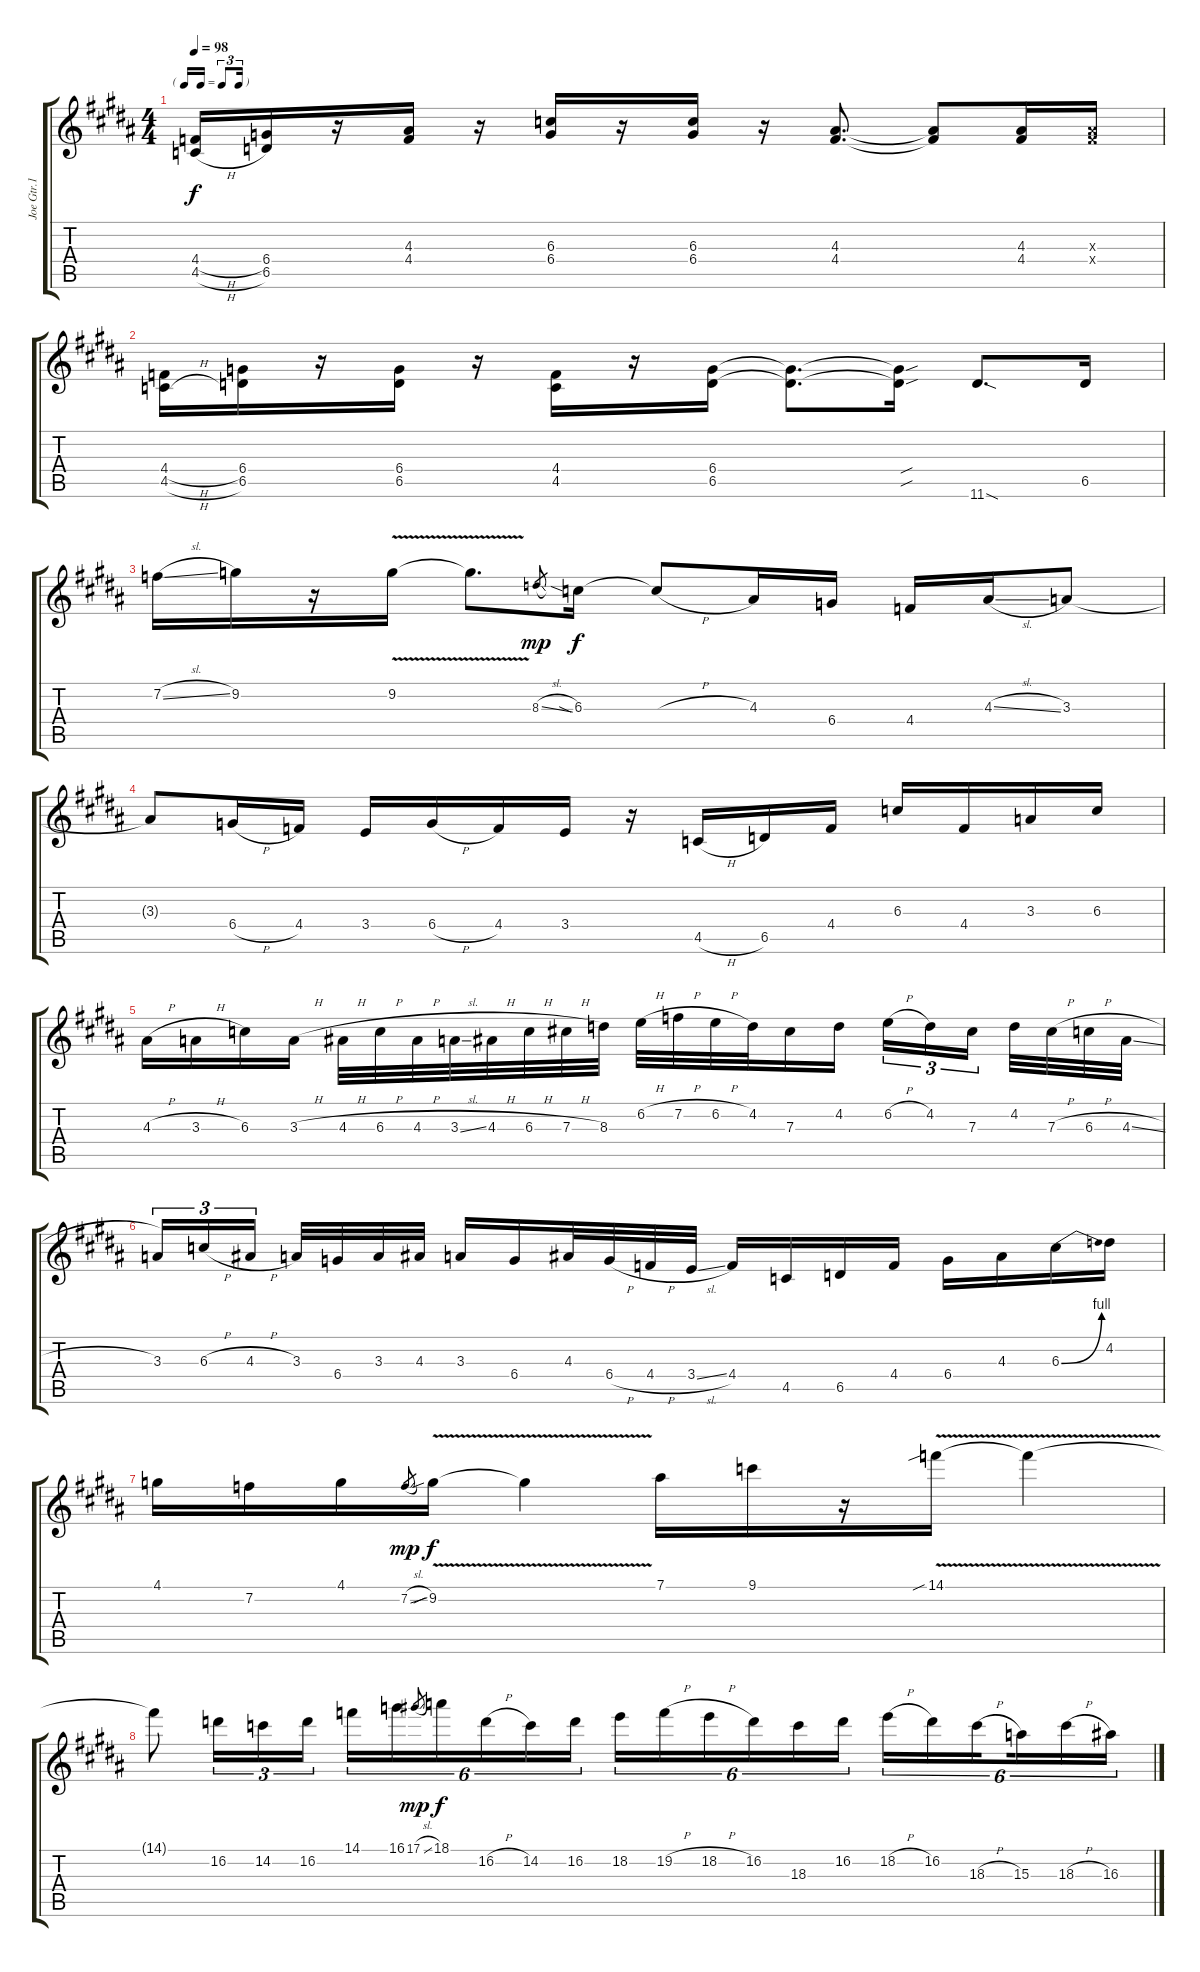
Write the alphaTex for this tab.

\track ("Joe Gtr.1" "Joe Gtr.1") {instrument distortionguitar}
\staff {score tabs}
\tuning (Eb4 Bb3 Gb3 Db3 Ab2 Eb2) {hide}
\ts (4 4)
\tf triplet16th
\tempo 98
\clef g2
\ks g#minor
(4.4{h} 4.5{h}).16{dy f} (6.4 6.5).16 r.16 (4.3 4.4).16 r.16 (6.3 6.4).16{beam Up} r.16 (6.3 6.4).16{beam Up} r.16 (4.3 4.4).8{d} (4.3{t} 4.4{t}).8 (4.3 4.4).16 (4.3{x} 4.4{x}).16 |
(4.4{h} 4.5{h}).16{beam Down} (6.4 6.5).16{beam Down} r.16 (6.4 6.5).16{beam Down} r.16 (4.4 4.5).16{beam Down} r.16 (6.4 6.5).16{beam Down} (6.4{t} 6.5{t}).8{d beam Down} (6.4{sou t} 6.5{sou t}).16{beam Down} 11.6{sod}.8{d} 6.5.16 |
7.2{sl}.16 9.2.16 r.16 9.2{v}.16 9.2{t}.8{d} 8.3{sl}.8{gr dy mp} 6.3{sia}.16{dy f} 6.3{h t}.8 4.3.16 6.4.16 4.4.16 4.3{sl}.16 3.3.8 |
3.3{t}.8 6.4{h}.16 4.4.16 3.4.16 6.4{h}.16 4.4.16 3.4.16 r.16 4.5{h}.16 6.5.16 4.4.16 6.3.16 4.4.16 3.3.16 6.3.16 |
4.3{h}.16 3.3{h}.16 6.3.16 3.3{h}.16 4.3{h}.32 6.3{h}.32 4.3{h}.32 3.3{sl}.32 4.3{h}.32 6.3{h}.32 7.3{h}.32 8.3.32 6.2{h}.32 7.2{h}.32 6.2{h}.32 4.2.32 7.3.16 4.2.16 6.2{h}.16{tu (3 2)} 4.2.16{tu (3 2)} 7.3.16{tu (3 2) beam splitsecondary} 4.2.32 7.3{h}.32 6.3{h}.32 4.3{sl}.32 |
3.3.16{tu (3 2) beam Up} 6.3{h}.16{tu (3 2) beam Up} 4.3{h}.16{tu (3 2) beam Up beam splitsecondary} 3.3.32{beam Up} 6.4.32{beam Up} 3.3.32{beam Up} 4.3.32{beam Up} 3.3.16 6.4.16 4.3.32 6.4{h}.32 4.4{h}.32 3.4{sl}.32 4.4.16 4.5.16 6.5.16 4.4.16 6.4.16 4.3.16 6.3{be (bend 0 0 60 4)}.16 4.2.16 |
4.1.16 7.2.16 4.1.16 7.2{sl}.8{gr dy mp} 9.2{v sib}.16{dy f} 9.2{t}.4 7.1.16 9.1.16 r.16 14.1{v sib}.16 14.1{t}.4 |
14.1{t}.8 16.2.16{tu (3 2)} 14.2.16{tu (3 2)} 16.2.16{tu (3 2)} 14.1.16{tu (6 4)} 16.1.16{tu (6 4)} 17.1{sl}.8{gr dy mp} 18.1.16{tu (6 4) dy f} 16.2{h}.16{tu (6 4)} 14.2.16{tu (6 4) beam merge} 16.2.16{tu (6 4)} 18.2.16{tu (6 4)} 19.2{h}.16{tu (6 4)} 18.2{h}.16{tu (6 4)} 16.2.16{tu (6 4)} 18.3.16{tu (6 4)} 16.2.16{tu (6 4)} 18.2{h}.16{tu (6 4)} 16.2.16{tu (6 4)} 18.3{h}.16{tu (6 4) beam splitsecondary} 15.3.16{tu (6 4)} 18.3{h}.16{tu (6 4)} 16.3{h}.16{tu (6 4)}
